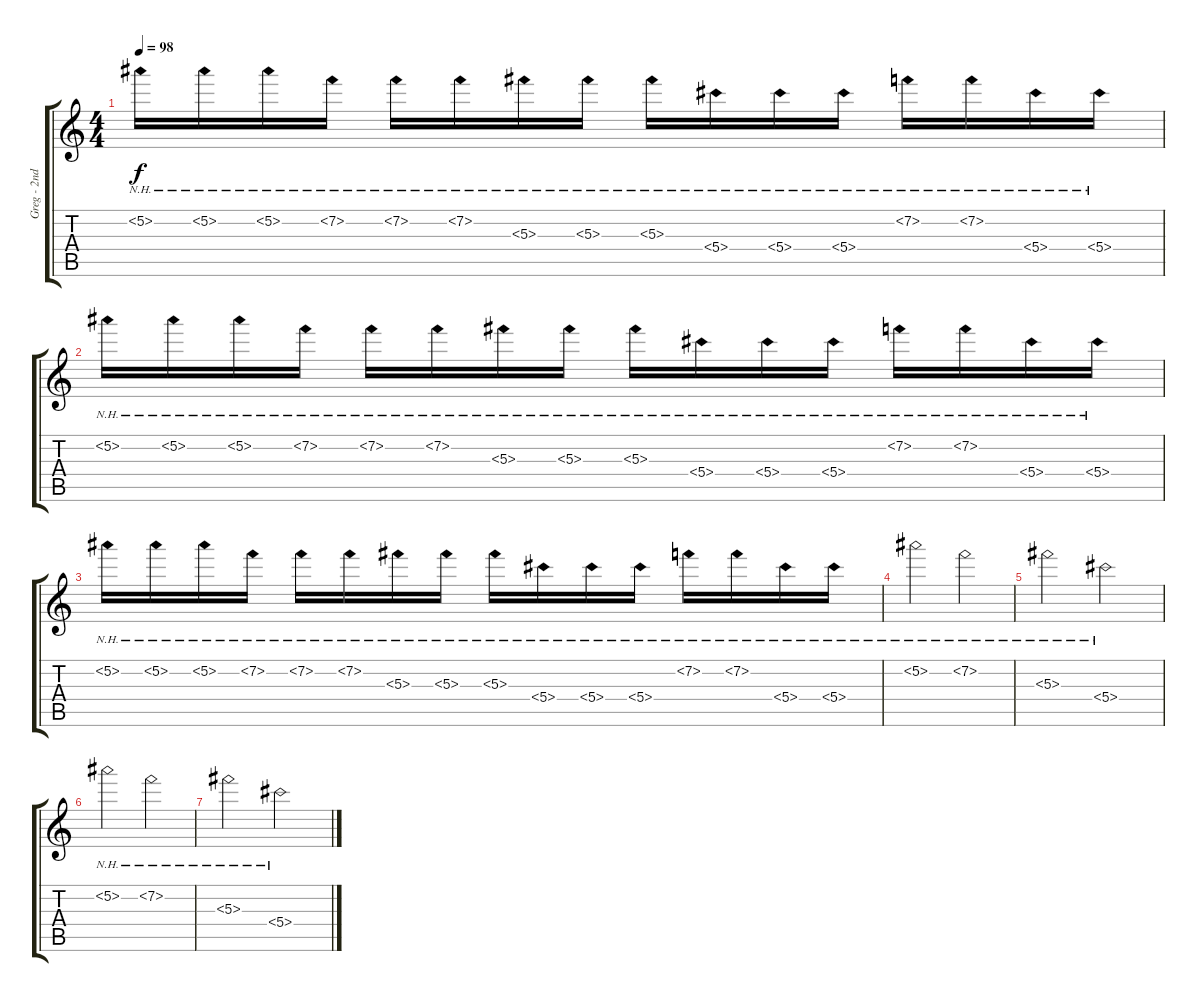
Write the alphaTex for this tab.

\track ("Greg - 2nd Lead Guitar" "Greg - 2nd") {instrument distortionguitar}
\staff {score tabs}
\tuning (Eb4 Bb3 Gb3 Db3 Ab2 Eb2) {hide}
\ts (4 4)
\tempo 98
\clef g2
\ks c
5.2{nh}.16{dy f} 5.2{nh}.16 5.2{nh}.16 7.2{nh}.16 7.2{nh}.16 7.2{nh}.16 5.3{nh}.16 5.3{nh}.16 5.3{nh}.16 5.4{nh}.16 5.4{nh}.16 5.4{nh}.16 7.2{nh}.16 7.2{nh}.16 5.4{nh}.16 5.4{nh}.16 |
5.2{nh}.16 5.2{nh}.16 5.2{nh}.16 7.2{nh}.16 7.2{nh}.16 7.2{nh}.16 5.3{nh}.16 5.3{nh}.16 5.3{nh}.16 5.4{nh}.16 5.4{nh}.16 5.4{nh}.16 7.2{nh}.16 7.2{nh}.16 5.4{nh}.16 5.4{nh}.16 |
5.2{nh}.16 5.2{nh}.16 5.2{nh}.16 7.2{nh}.16 7.2{nh}.16 7.2{nh}.16 5.3{nh}.16 5.3{nh}.16 5.3{nh}.16 5.4{nh}.16 5.4{nh}.16 5.4{nh}.16 7.2{nh}.16 7.2{nh}.16 5.4{nh}.16 5.4{nh}.16 |
5.2{nh}.2 7.2{nh}.2 |
5.3{nh}.2 5.4{nh}.2 |
5.2{nh}.2 7.2{nh}.2 |
5.3{nh}.2 5.4{nh}.2
